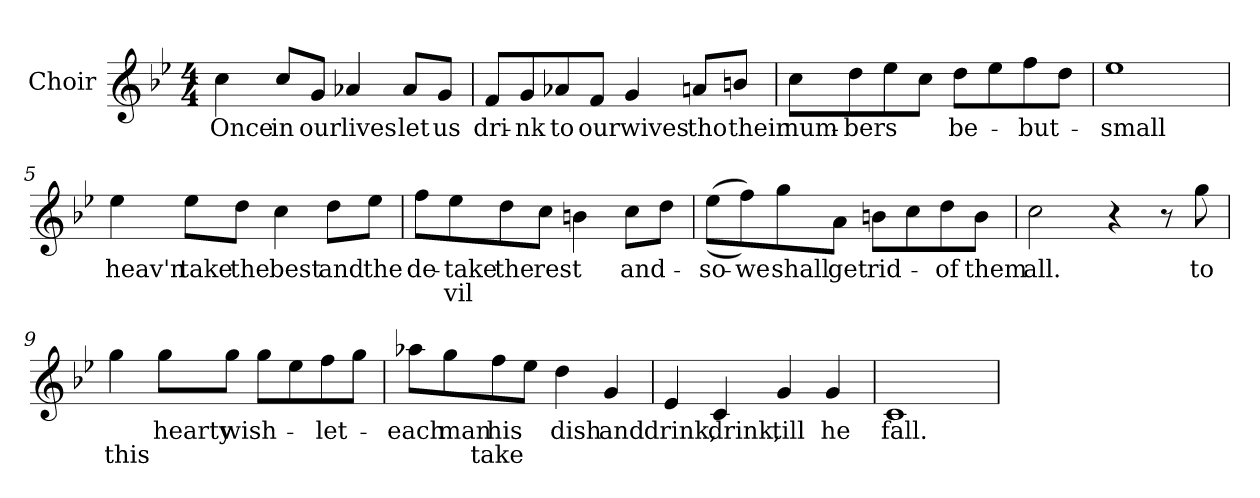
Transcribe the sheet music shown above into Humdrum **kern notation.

**kern	**text	**text
*part1	*part1	*part1
*staff1	*staff1	*staff1
*I"Choir	*	*
*I'Ch	*	*
*clefG2	*	*
*k[b-e-]	*	*
*B-:	*	*
*M4/4	*	*
=1	=1	=1
4cc\	Once	.
8cc/L	in	.
8g/J	our	.
4a-X/	lives	.
8a-/L	let	.
8g/J	us	.
=2	=2	=2
8f/L	dri-	.
8g/	-nk	.
8a-X/	to	.
8f/J	our	.
4g/	wives	.
8an/L	tho	.
8bn/J	their	.
=3	=3	=3
8cc\L	num-	.
8dd\	-bers	.
8ee-\	.	.
8cc\J	.	.
8dd\L	be-	.
8ee-\	.	.
8ff\	-but-	.
8dd\J	.	.
!!LO:LB:g=z
=4	=4	=4
1ee-	-small	.
=5	=5	=5
4ee-\	heav'n	.
8ee-\L	take	.
8dd\J	the	.
4cc\	best	.
8dd\L	and	.
8ee-\J	the	.
=6	=6	=6
8ff\L	de-	.
8ee-\	-take	vil
8dd\	the	.
8cc\J	rest	.
4bn\	.	.
8cc\L	and-	.
8dd\J	.	.
!!LO:LB:g=z
=7	=7	=7
((8ee-\L	so-	.
8ff\))	we	.
8gg\	shall	.
8a\J	get	.
8bn\L	rid-	.
8cc\	.	.
8dd\	-of	.
8b\J	them	.
=8	=8	=8
2cc\	all.	.
4r	.	.
8r	.	.
8gg\	to	.
=9	=9	=9
4gg\	.	this
8gg\L	hearty	.
8gg\J	wish-	.
8gg\L	.	.
8ee-\	.	.
8ff\	let-	.
8gg\J	.	.
!!LO:LB:g=z
=10	=10	=10
8aa-X\L	each	.
8gg\	man	.
8ff\	his	take
8ee-\J	.	.
4dd\	dish	.
4g/	and	.
=11	=11	=11
4e-/	drink,	.
4c/	drink,	.
4g/	till	.
4g/	he	.
=12	=12	=12
1c	fall.	.
=	=	=
*-	*-	*-
